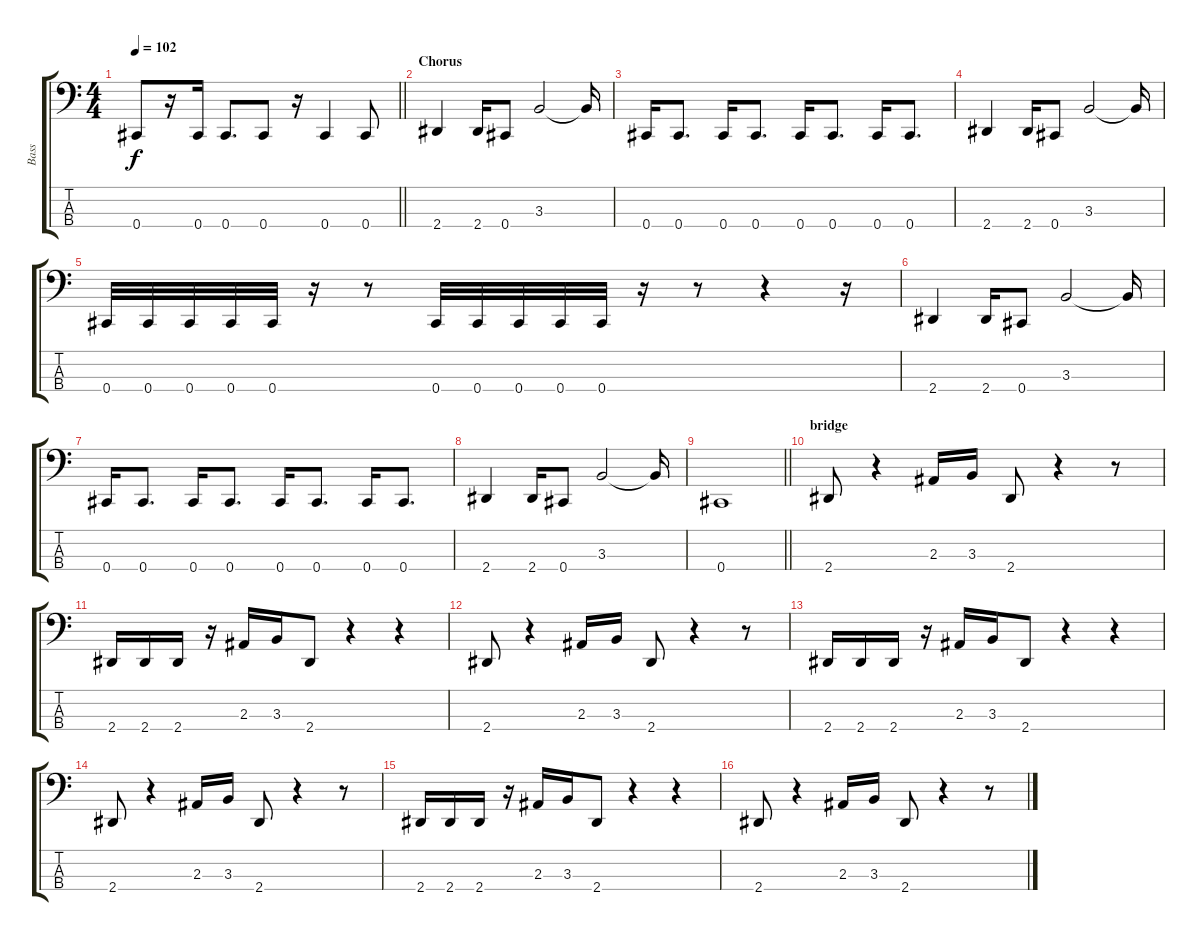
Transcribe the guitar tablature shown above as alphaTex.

\track ("Bass" "Bass") {instrument electricbasspick}
\staff {score tabs}
\tuning (Gb2 Db2 Ab1 Db1) {hide}
\ts (4 4)
\tempo 102
\clef f4
\barLineRight lightlight
\ks c
0.4.8{dy f} r.16 0.4.16 0.4.8{d} 0.4.8 r.16 0.4.4 0.4.8 |
\section ("" "Chorus")
2.4.4 2.4.16 0.4.8 3.3.2 3.3{t}.16 |
0.4.16 0.4.8{d} 0.4.16 0.4.8{d} 0.4.16 0.4.8{d} 0.4.16 0.4.8{d} |
2.4.4 2.4.16 0.4.8 3.3.2 3.3{t}.16 |
0.4.32 0.4.32 0.4.32 0.4.32 0.4.32 r.16 r.8 0.4.32 0.4.32 0.4.32 0.4.32 0.4.32 r.16 r.8 r.4 r.16 |
2.4.4 2.4.16 0.4.8 3.3.2 3.3{t}.16 |
0.4.16 0.4.8{d} 0.4.16 0.4.8{d} 0.4.16 0.4.8{d} 0.4.16 0.4.8{d} |
2.4.4 2.4.16 0.4.8 3.3.2 3.3{t}.16 |
\barLineRight lightlight
0.4.1 |
\section ("" "bridge")
2.4.8 r.4 2.3.16 3.3.16 2.4.8 r.4 r.8 |
2.4.16 2.4.16 2.4.16 r.16 2.3.16 3.3.16 2.4.8 r.4 r.4 |
2.4.8 r.4 2.3.16 3.3.16 2.4.8 r.4 r.8 |
2.4.16 2.4.16 2.4.16 r.16 2.3.16 3.3.16 2.4.8 r.4 r.4 |
2.4.8 r.4 2.3.16 3.3.16 2.4.8 r.4 r.8 |
2.4.16 2.4.16 2.4.16 r.16 2.3.16 3.3.16 2.4.8 r.4 r.4 |
2.4.8 r.4 2.3.16 3.3.16 2.4.8 r.4 r.8
